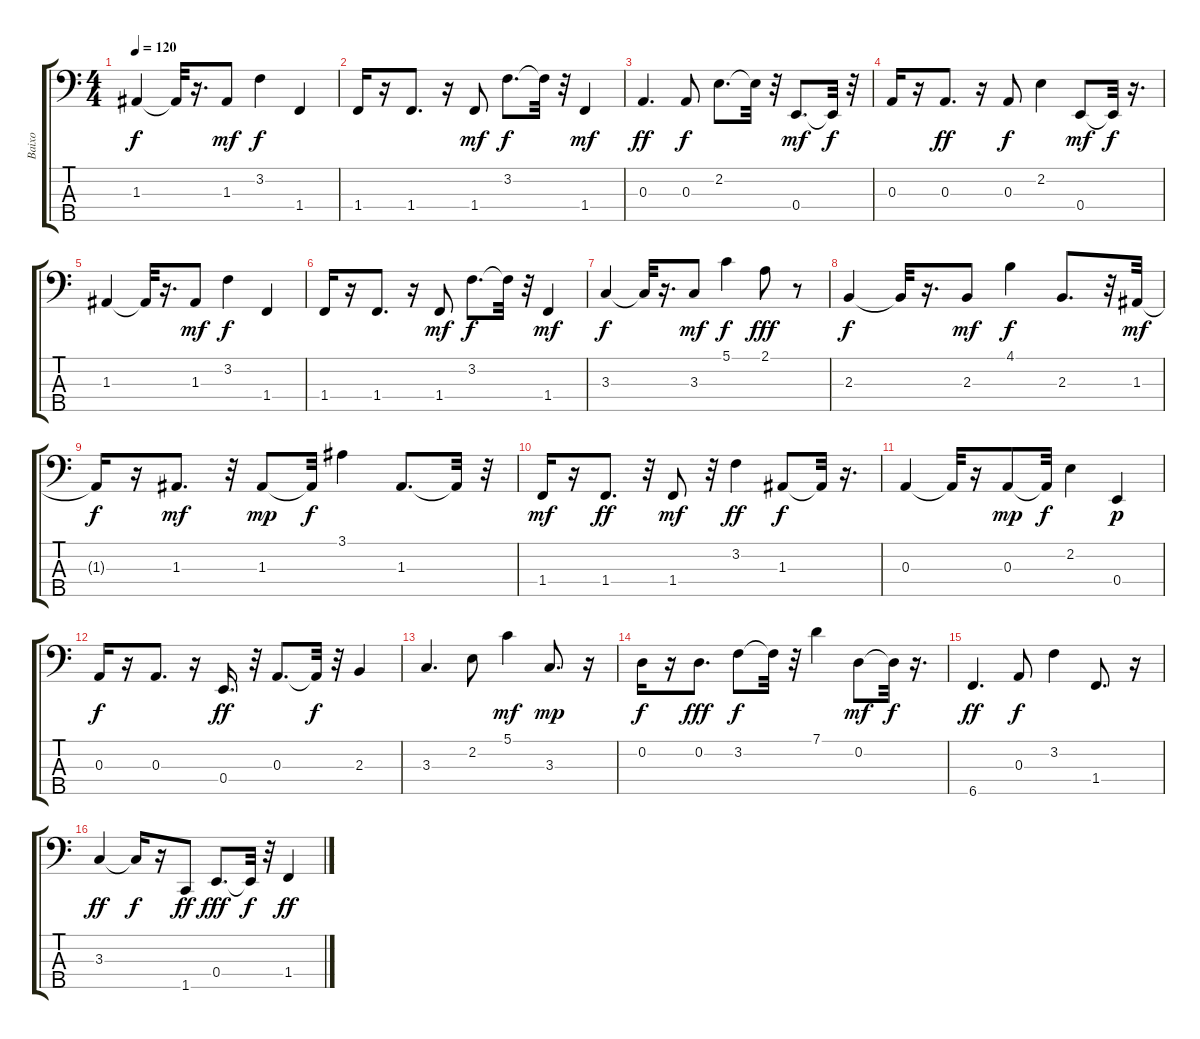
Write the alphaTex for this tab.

\track ("Baixo" "Baixo") {instrument electricbassfinger}
\staff {score tabs}
\tuning (G2 D2 A1 E1 B0) {hide}
\ts (4 4)
\tempo 120
\clef f4
\ks c
1.3.4{dy f} 1.3{t}.32 r.16{d} 1.3.8{dy mf} 3.2.4{dy f} 1.4.4 |
1.4.16 r.16 1.4.8{d} r.16 1.4.8{dy mf} 3.2.8{d dy f} 3.2{t}.32 r.32 1.4.4{dy mf} |
0.3.4{d dy ff} 0.3.8{dy f} 2.2.8{d} 2.2{t}.32 r.32 0.4.8{d dy mf} 0.4{t}.32{dy f} r.32 |
0.3.16 r.16 0.3.8{d dy ff} r.16 0.3.8{dy f} 2.2.4 0.4.8{dy mf} 0.4{t}.32{dy f} r.16{d} |
1.3.4 1.3{t}.32 r.16{d} 1.3.8{dy mf} 3.2.4{dy f} 1.4.4 |
1.4.16 r.16 1.4.8{d} r.16 1.4.8{dy mf} 3.2.8{d dy f} 3.2{t}.32 r.32 1.4.4{dy mf} |
3.3.4{dy f} 3.3{t}.32 r.16{d} 3.3.8{dy mf} 5.1.4{dy f} 2.1.8{dy fff} r.8 |
2.3.4{dy f} 2.3{t}.32 r.16{d} 2.3.8{dy mf} 4.1.4{dy f} 2.3.8{d} r.32 1.3.32{dy mf} |
1.3{t}.16{dy f} r.16 1.3.8{d dy mf} r.32 1.3.8{dy mp} 1.3{t}.32{dy f} 3.1.4 1.3.8{d} 1.3{t}.32 r.32 |
1.4.16{dy mf} r.16 1.4.8{d dy ff} r.32 1.4.8{dy mf} r.32 3.2.4{dy ff} 1.3.8{dy f} 1.3{t}.32 r.16{d} |
0.3.4 0.3{t}.32 r.16 0.3.8{dy mp} 0.3{t}.32{dy f} 2.2.4 0.4.4{dy p} |
0.3.16{dy f} r.16 0.3.8{d} r.16 0.4.16{d dy ff} r.32 0.3.8{d} 0.3{t}.32{dy f} r.32 2.3.4 |
3.3.4{d} 2.2.8 5.1.4{dy mf} 3.3.8{d dy mp} r.16 |
0.2.16{dy f} r.16 0.2.8{d dy fff} 3.2.8{dy f} 3.2{t}.32 r.32 7.1.4 0.2.8{dy mf} 0.2{t}.32{dy f} r.16{d} |
6.5.4{d dy ff} 0.3.8{dy f} 3.2.4 1.4.8{d} r.16 |
3.3.4{dy ff} 3.3{t}.16{dy f} r.16 1.5.8{dy ff} 0.4.8{d dy fff} 0.4{t}.32{dy f} r.32 1.4.4{dy ff}
